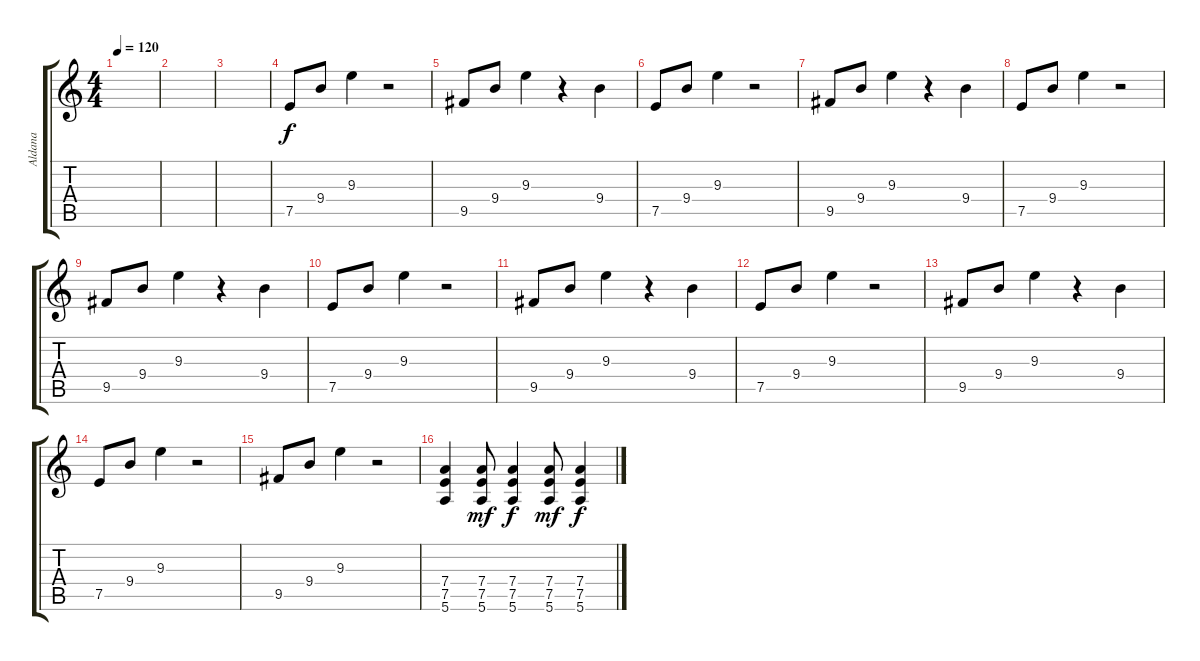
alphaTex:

\track ("Aldana" "Aldana") {instrument electricguitarmuted}
\staff {score tabs}
\tuning (E4 B3 G3 D3 A2 E2) {hide}
\ts (4 4)
\tempo 120
\clef g2
\ks c
|
|
|
7.5.8 9.4.8 9.3.4 r.2 |
9.5.8 9.4.8 9.3.4 r.4 9.4.4 |
7.5.8 9.4.8 9.3.4 r.2 |
9.5.8 9.4.8 9.3.4 r.4 9.4.4 |
7.5.8 9.4.8 9.3.4 r.2 |
9.5.8 9.4.8 9.3.4 r.4 9.4.4 |
7.5.8 9.4.8 9.3.4 r.2 |
9.5.8 9.4.8 9.3.4 r.4 9.4.4 |
7.5.8 9.4.8 9.3.4 r.2 |
9.5.8 9.4.8 9.3.4 r.4 9.4.4 |
7.5.8 9.4.8 9.3.4 r.2 |
9.5.8 9.4.8 9.3.4 r.2 |
(7.4 7.5 5.6).4 (7.4 7.5 5.6).8{dy mf} (7.4 7.5 5.6).4{dy f} (7.4 7.5 5.6).8{dy mf} (7.4 7.5 5.6).4{dy f}
